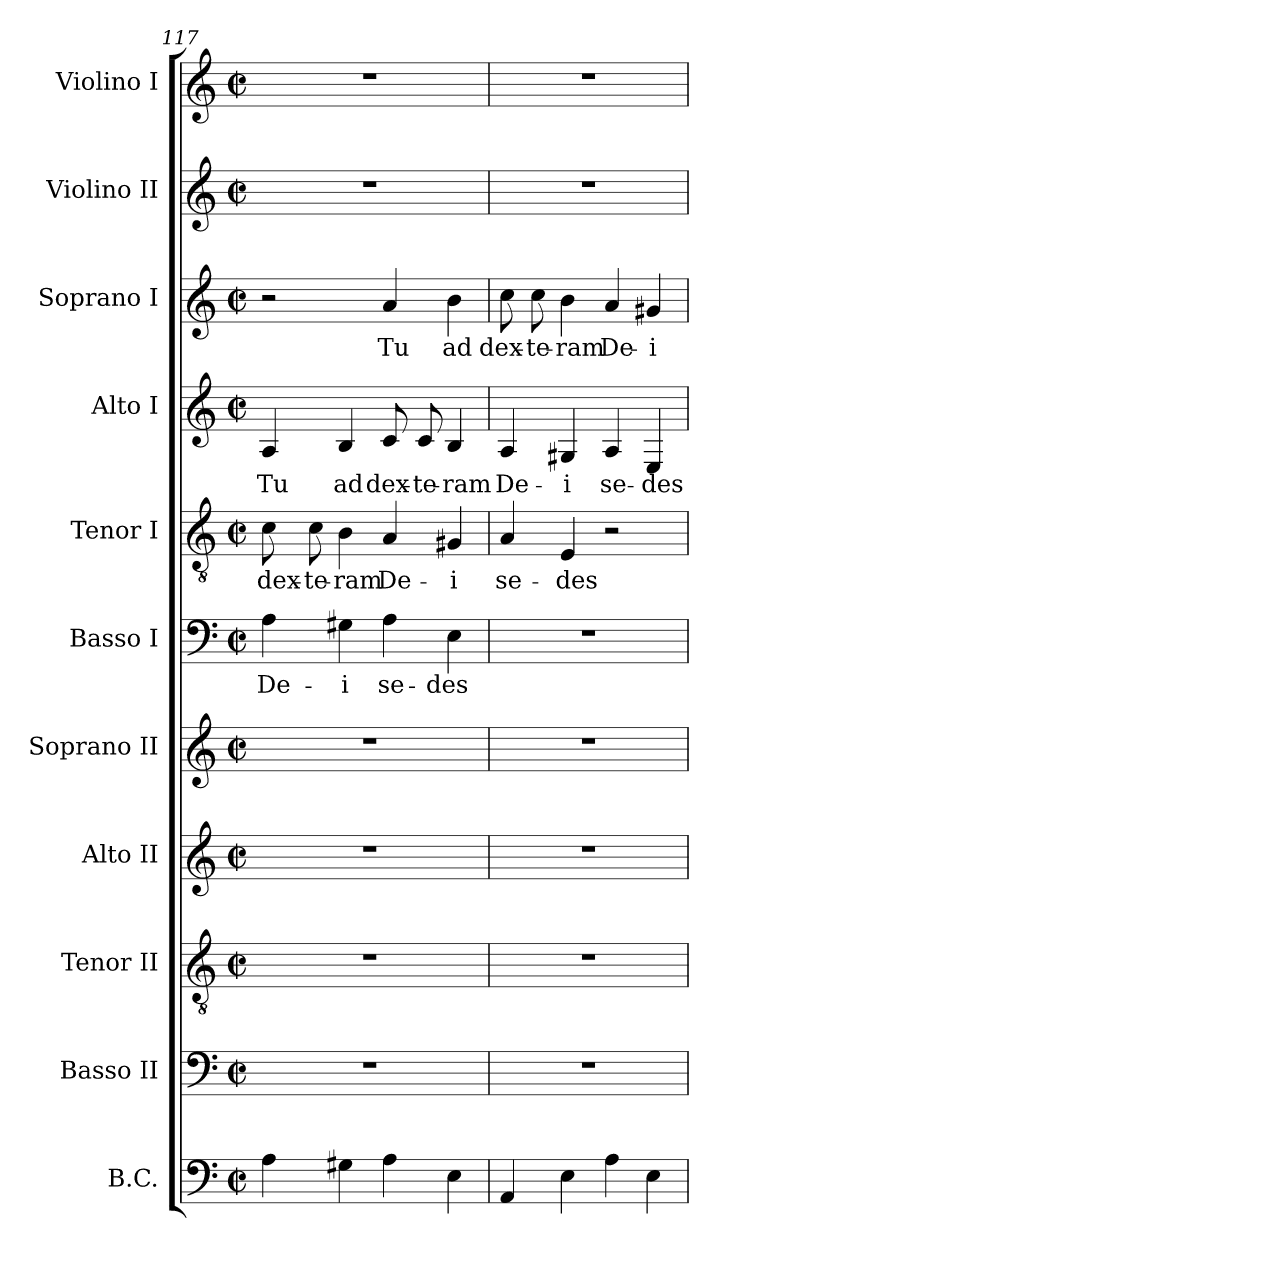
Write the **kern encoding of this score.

**kern	**kern	**kern	**kern	**kern	**kern	**text	**kern	**text	**kern	**text	**kern	**text	**kern	**kern
*part11	*part10	*part9	*part8	*part7	*part6	*part6	*part5	*part5	*part4	*part4	*part3	*part3	*part2	*part1
*staff11	*staff10	*staff9	*staff8	*staff7	*staff6	*staff6	*staff5	*staff5	*staff4	*staff4	*staff3	*staff3	*staff2	*staff1
*I"B.C.	*I"Basso II	*I"Tenor II	*I"Alto II	*I"Soprano II	*I"Basso I	*	*I"Tenor I	*	*I"Alto I	*	*I"Soprano I	*	*I"Violino II	*I"Violino I
*I'BC	*I'B 2	*I'T 2	*I'A 2	*I'S 2	*I'B 1	*	*I'T 1	*	*I'A 1	*	*I'S 1	*	*I'Vln. II	*I'Vln. I
*clefF4	*clefF4	*clefGv2	*clefG2	*clefG2	*clefF4	*	*clefGv2	*	*clefG2	*	*clefG2	*	*clefG2	*clefG2
*k[]	*k[]	*k[]	*k[]	*k[]	*k[]	*	*k[]	*	*k[]	*	*k[]	*	*k[]	*k[]
*C:	*C:	*C:	*C:	*C:	*C:	*	*C:	*	*C:	*	*C:	*	*C:	*C:
*M2/2	*M2/2	*M2/2	*M2/2	*M2/2	*M2/2	*	*M2/2	*	*M2/2	*	*M2/2	*	*M2/2	*M2/2
*met(c|)	*met(c|)	*met(c|)	*met(c|)	*met(c|)	*met(c|)	*	*met(c|)	*	*met(c|)	*	*met(c|)	*	*met(c|)	*met(c|)
=117	=117	=117	=117	=117	=117	=117	=117	=117	=117	=117	=117	=117	=117	=117
!	!	!	!	!	!	!LO:LY:b	!	!	!	!	!	!	!	!
!	!	!	!	!	!	!	!	!LO:LY:b	!	!	!	!	!	!
!	!	!	!	!	!	!	!	!	!	!LO:LY:b	!	!	!	!
4A\	1r	1r	1r	1r	4A\	De-	8c\	dex-	4A/	Tu	2r	.	1r	1r
!	!	!	!	!	!	!	!	!LO:LY:b	!	!	!	!	!	!
.	.	.	.	.	.	.	8c\	-te-	.	.	.	.	.	.
!	!	!	!	!	!	!LO:LY:b	!	!	!	!	!	!	!	!
!	!	!	!	!	!	!	!	!LO:LY:b	!	!	!	!	!	!
!	!	!	!	!	!	!	!	!	!	!LO:LY:b	!	!	!	!
4G#X\	.	.	.	.	4G#X\	-i	4B\	-ram	4B/	ad	.	.	.	.
!	!	!	!	!	!	!LO:LY:b	!	!	!	!	!	!	!	!
!	!	!	!	!	!	!	!	!LO:LY:b	!	!	!	!	!	!
!	!	!	!	!	!	!	!	!	!	!LO:LY:b	!	!	!	!
!	!	!	!	!	!	!	!	!	!	!	!	!LO:LY:b	!	!
4A\	.	.	.	.	4A\	se-	4A/	De-	8c/	dex-	4a/	Tu	.	.
!	!	!	!	!	!	!	!	!	!	!LO:LY:b	!	!	!	!
.	.	.	.	.	.	.	.	.	8c/	-te-	.	.	.	.
!	!	!	!	!	!	!LO:LY:b	!	!	!	!	!	!	!	!
!	!	!	!	!	!	!	!	!LO:LY:b	!	!	!	!	!	!
!	!	!	!	!	!	!	!	!	!	!LO:LY:b	!	!	!	!
!	!	!	!	!	!	!	!	!	!	!	!	!LO:LY:b	!	!
4E\	.	.	.	.	4E\	-des	4G#X/	-i	4B/	-ram	4b\	ad	.	.
!!LO:PB:g=z
=118	=118	=118	=118	=118	=118	=118	=118	=118	=118	=118	=118	=118	=118	=118
!	!	!	!	!	!	!	!	!LO:LY:b	!	!	!	!	!	!
!	!	!	!	!	!	!	!	!	!	!LO:LY:b	!	!	!	!
!	!	!	!	!	!	!	!	!	!	!	!	!LO:LY:b	!	!
4AA/	1r	1r	1r	1r	1r	.	4A/	se-	4A/	De-	8cc\	dex-	1r	1r
!	!	!	!	!	!	!	!	!	!	!	!	!LO:LY:b	!	!
.	.	.	.	.	.	.	.	.	.	.	8cc\	-te-	.	.
!	!	!	!	!	!	!	!	!LO:LY:b	!	!	!	!	!	!
!	!	!	!	!	!	!	!	!	!	!LO:LY:b	!	!	!	!
!	!	!	!	!	!	!	!	!	!	!	!	!LO:LY:b	!	!
4E\	.	.	.	.	.	.	4E/	-des	4G#X/	-i	4b\	-ram	.	.
!	!	!	!	!	!	!	!	!	!	!LO:LY:b	!	!	!	!
!	!	!	!	!	!	!	!	!	!	!	!	!LO:LY:b	!	!
4A\	.	.	.	.	.	.	2r	.	4A/	se-	4a/	De-	.	.
!	!	!	!	!	!	!	!	!	!	!LO:LY:b	!	!	!	!
!	!	!	!	!	!	!	!	!	!	!	!	!LO:LY:b	!	!
4E\	.	.	.	.	.	.	.	.	4E/	-des	4g#X/	-i	.	.
=	=	=	=	=	=	=	=	=	=	=	=	=	=	=
*-	*-	*-	*-	*-	*-	*-	*-	*-	*-	*-	*-	*-	*-	*-
